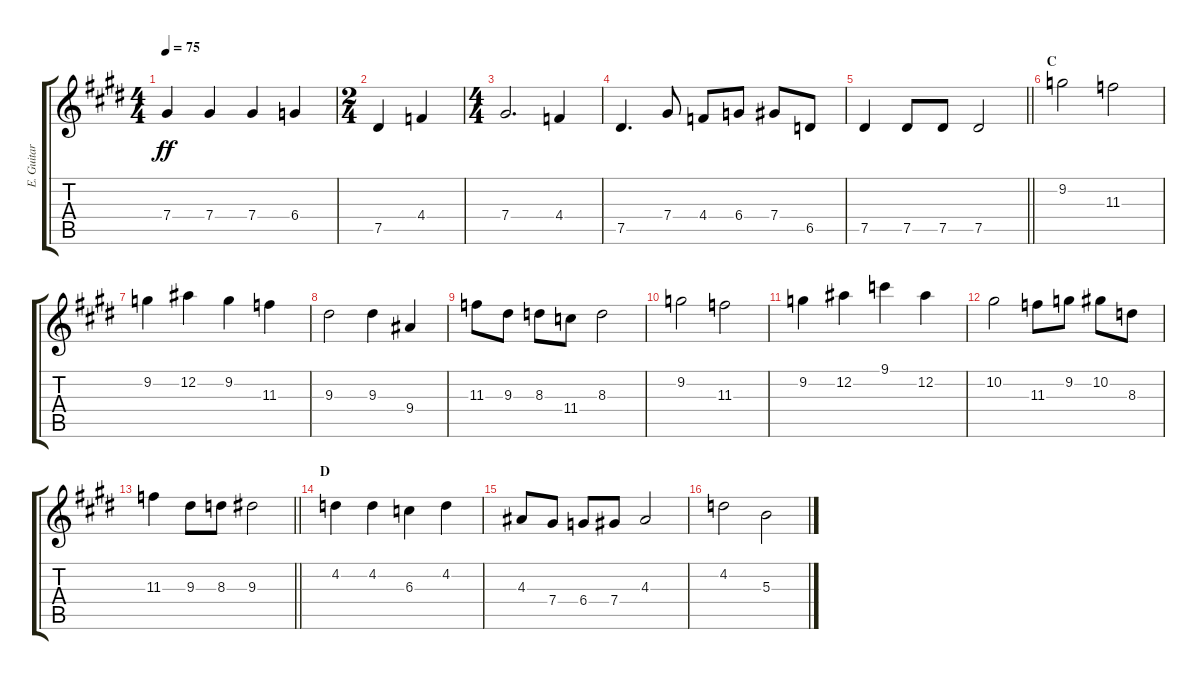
\track ("E. Guitar II" "E. Guitar ") {instrument overdrivenguitar}
\staff {score tabs}
\tuning (Eb4 Bb3 Gb3 Db3 Ab2 Eb2) {hide}
\ts (4 4)
\tempo 75
\clef g2
\ks e
7.4.4{dy ff} 7.4.4 7.4.4 6.4.4 |
\ts (2 4)
7.5.4 4.4.4 |
\ts (4 4)
7.4.2{d} 4.4.4 |
7.5.4{d} 7.4.8 4.4.8 6.4.8 7.4.8 6.5.8 |
\barLineRight lightlight
7.5.4 7.5.8 7.5.8 7.5.2 |
\section ("" "C")
9.2.2 11.3.2 |
9.2.4 12.2.4 9.2.4 11.3.4 |
9.3.2 9.3.4 9.4.4 |
11.3.8 9.3.8 8.3.8 11.4.8 8.3.2 |
9.2.2 11.3.2 |
9.2.4 12.2.4 9.1.4 12.2.4 |
10.2.2 11.3.8 9.2.8 10.2.8 8.3.8 |
\barLineRight lightlight
11.3.4 9.3.8 8.3.8 9.3.2 |
\section ("" "D")
4.2.4 4.2.4 6.3.4 4.2.4 |
4.3.8 7.4.8 6.4.8 7.4.8 4.3.2 |
4.2.2 5.3.2
